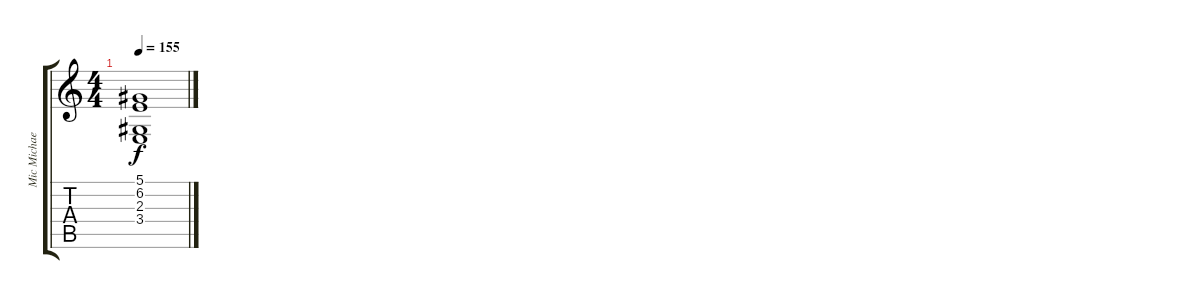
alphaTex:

\track ("Mic Michaeli" "Mic Michae") {instrument synthstrings1}
\staff {score tabs}
\tuning (Eb4 Bb3 Gb3 Db3 Ab2 Eb2) {hide}
\ts (4 4)
\tempo 155
\clef g2
\ks c
(5.1{t} 6.2{t} 2.3{t} 3.4{t}).1{dy f}
